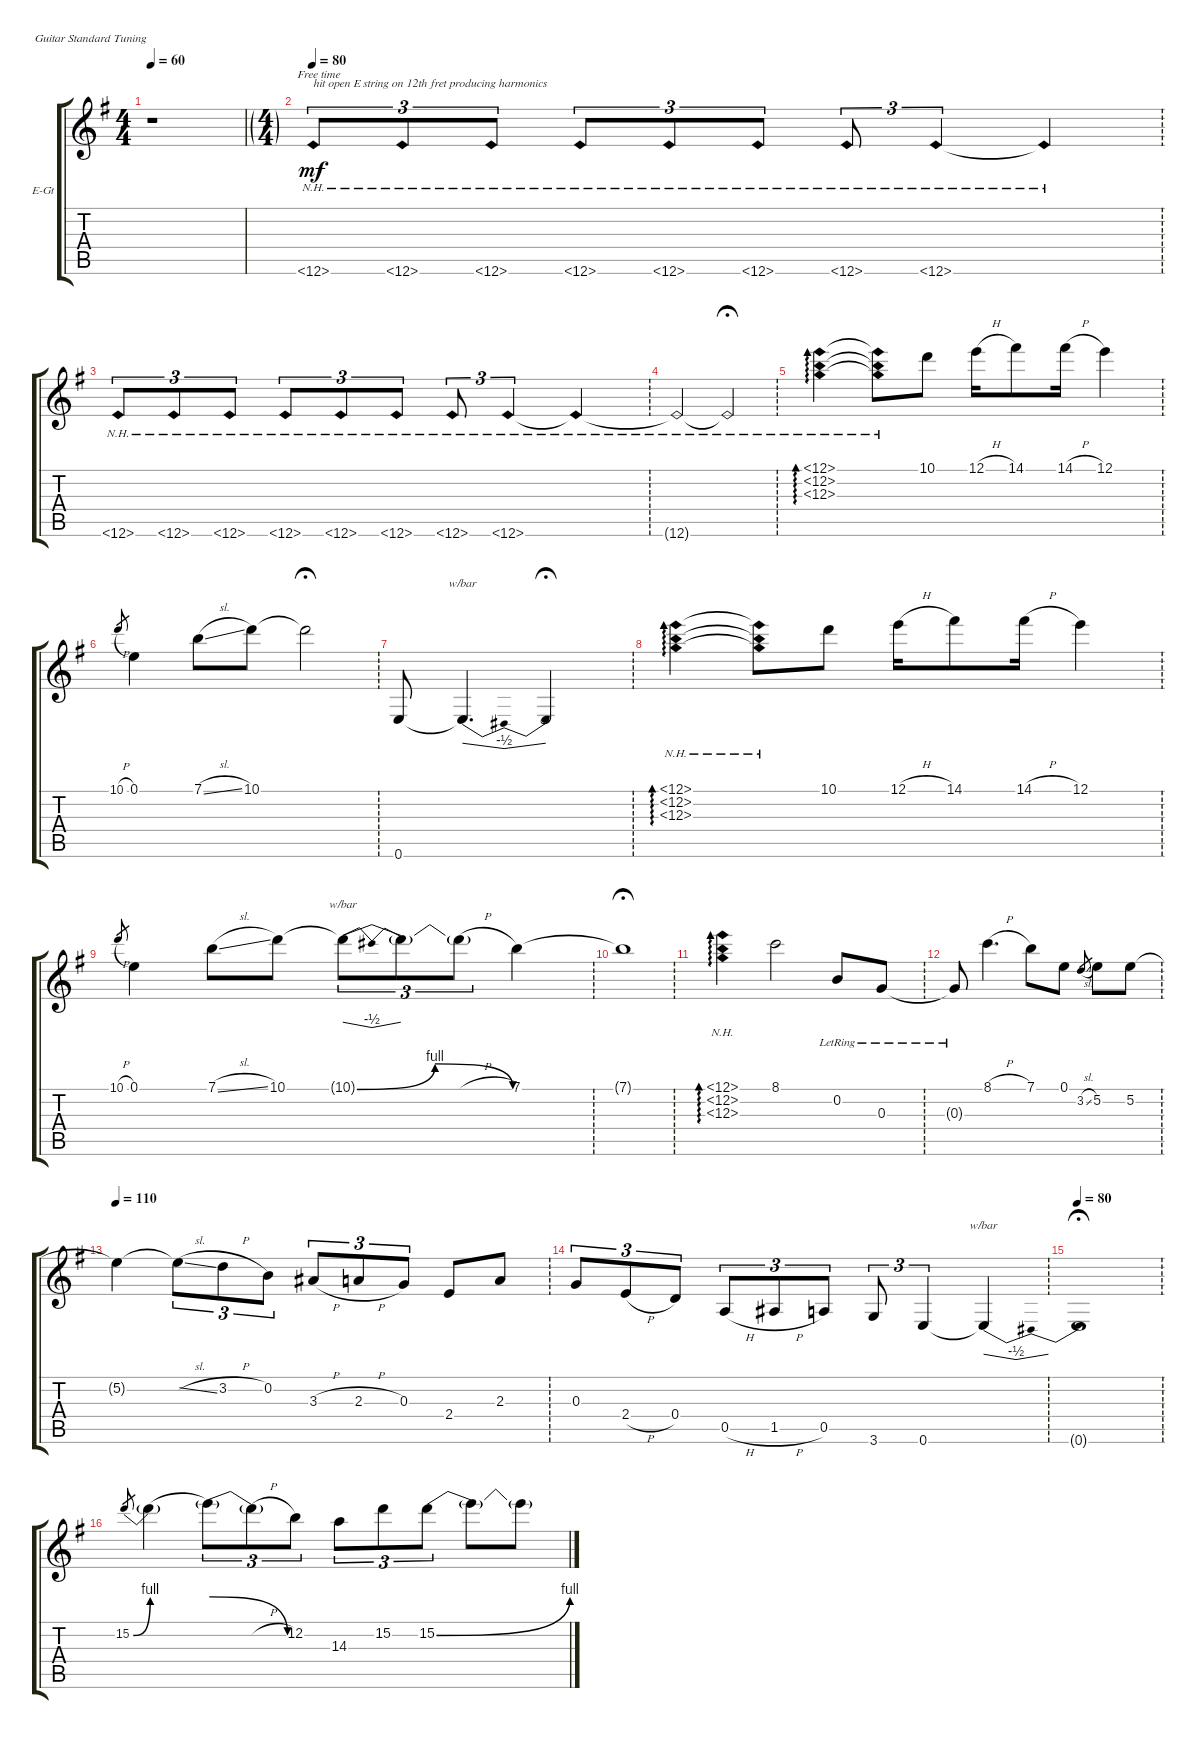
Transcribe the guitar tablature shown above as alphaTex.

\defaultSystemsLayout 4
\bracketExtendMode groupsimilarinstruments
\firstSystemTrackNameOrientation horizontal
\otherSystemsTrackNameOrientation horizontal
\track ("Electric Guitar" "E-Gt") {instrument overdrivenguitar}
\staff {score tabs}
\tuning (E4 B3 G3 D3 A2 E2)
\ts (4 4)
\tempo 60
\clef g2
\scale
0.18272
\ks g
r.1{dy mf instrument overdrivenguitar} |
\ft
\tempo 80
\scale
0.463173 12.6{nh}.8{tu (3 2) txt "hit open E string on 12th fret producing harmonics"} 12.6{nh}.8{tu (3 2)} 12.6{nh}.8{tu (3 2)} 12.6{nh}.8{tu (3 2)} 12.6{nh}.8{tu (3 2)} 12.6{nh}.8{tu (3 2)} 12.6{nh}.8{tu (3 2)} 12.6{nh}.4{tu (3 2)} 12.6{nh t}.4 |
\ft
\scale
0.354108 12.6{nh}.8{tu (3 2)} 12.6{nh}.8{tu (3 2)} 12.6{nh}.8{tu (3 2)} 12.6{nh}.8{tu (3 2)} 12.6{nh}.8{tu (3 2)} 12.6{nh}.8{tu (3 2)} 12.6{nh}.8{tu (3 2)} 12.6{nh}.4{tu (3 2)} 12.6{nh t}.4 |
\ft
\scale
0.232911 12.6{nh t}.2 12.6{nh t}.2{fermata (medium 0.2)} |
\ft
\scale
0.44557 (12.3{nh} 12.2{nh} 12.1{nh}).4{ad 0} (12.1{nh t} 12.2{nh t} 12.3{nh t}).8 10.1.8 12.1{h}.16 14.1.8 14.1{h}.16 12.1.4 |
\ft
\scale
0.321519 10.1{h}.8{gr} 0.1.4 7.1{sl}.8 10.1.8 10.1{t}.2{fermata (medium 0.2)} |
\ft
\scale
0.325077 0.6.8 0.6{t}.4{d tbe (dip default 0 0 27 -2 59.4 0)} 0.6{t}.2{fermata (medium 0.2)} |
\ft
(12.3{nh} 12.2{nh} 12.1{nh}).4{ad 0} (12.1{nh t} 12.2{nh t} 12.3{nh t}).8 10.1.8 12.1{h}.16 14.1.8 14.1{h}.16 12.1.4 |
\ft
10.1{h}.8{gr} 0.1.4 7.1{sl}.8 10.1.8 10.1{be (bendrelease 0 0 10.2 4 10.799999999999999 4 25.8 0) t}.8{tu (3 2) tbe (dip default 0 0 30.599999999999998 -2 59.4 0)} 10.1{t}.8{tu (3 2)} 10.1{h t}.8{tu (3 2)} 7.1.4 |
\ft
7.1{t}.1{fermata (medium 0.2)} |
\ft
(12.1{nh} 12.2{nh} 12.3{nh}).4{ad 0} 8.1.2 0.2{lr}.8 0.3{lr}.8 |
\ft
0.3{lr t}.8 8.1{h}.4{d} 7.1.8 0.1.8 3.2{sl}.8{gr} 5.2.8 5.2.8 |
\ft
\tempo 110
5.2{t}.4 5.2{sl t}.8{tu (3 2)} 3.2{h}.8{tu (3 2)} 0.2.8{tu (3 2)} 3.3{h}.8{tu (3 2)} 2.3{h}.8{tu (3 2)} 0.3.8{tu (3 2)} 2.4.8 2.3.8 |
\ft
0.3.8{tu (3 2)} 2.4{h}.8{tu (3 2)} 0.4.8{tu (3 2)} 0.5{h}.8{tu (3 2)} 1.5{h}.8{tu (3 2)} 0.5.8{tu (3 2)} 3.6.8{tu (3 2)} 0.6.4{tu (3 2)} 0.6{t}.4{tbe (dip default 0 0 27.599999999999998 -2 59.4 0)} |
\ft
\tempo 80
0.6{t}.1{fermata (medium 0.2)} |
\ft
15.2{be (bend 0 0 15 4)}.8{gr} 15.2{be (hold 0 0 60 0) t}.4 15.2{be (release 0 4 15 0) t}.8{tu (3 2)} 15.2{h t}.8{tu (3 2)} 12.2.8{tu (3 2)} 14.3.8{tu (3 2)} 15.2.8{tu (3 2)} 15.2{be (bend 0 0 15 4)}.8{tu (3 2)} 15.2{t}.8 15.2{t}.8
